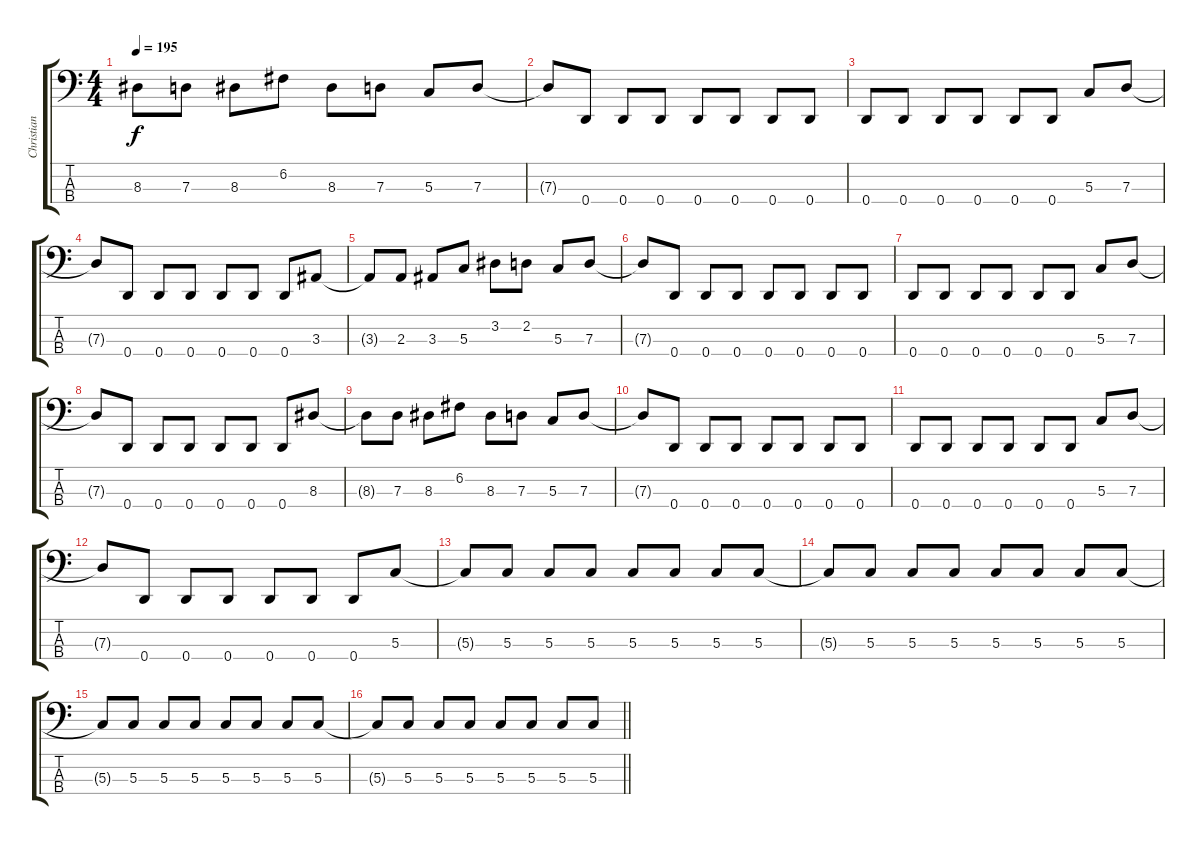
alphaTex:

\track ("Christian" "Christian") {instrument electricbassfinger}
\staff {score tabs}
\tuning (F2 C2 G1 D1) {hide}
\ts (4 4)
\tempo 195
\clef f4
\ks c
8.3{t}.8{dy f} 7.3.8 8.3.8 6.2.8 8.3.8 7.3.8 5.3.8 7.3.8 |
7.3{t}.8 0.4.8 0.4.8 0.4.8 0.4.8 0.4.8 0.4.8 0.4.8 |
0.4.8 0.4.8 0.4.8 0.4.8 0.4.8 0.4.8 5.3.8 7.3.8 |
7.3{t}.8 0.4.8 0.4.8 0.4.8 0.4.8 0.4.8 0.4.8 3.3.8 |
3.3{t}.8 2.3.8 3.3.8 5.3.8 3.2.8 2.2.8 5.3.8 7.3.8 |
7.3{t}.8 0.4.8 0.4.8 0.4.8 0.4.8 0.4.8 0.4.8 0.4.8 |
0.4.8 0.4.8 0.4.8 0.4.8 0.4.8 0.4.8 5.3.8 7.3.8 |
7.3{t}.8 0.4.8 0.4.8 0.4.8 0.4.8 0.4.8 0.4.8 8.3.8 |
8.3{t}.8 7.3.8 8.3.8 6.2.8 8.3.8 7.3.8 5.3.8 7.3.8 |
7.3{t}.8 0.4.8 0.4.8 0.4.8 0.4.8 0.4.8 0.4.8 0.4.8 |
0.4.8 0.4.8 0.4.8 0.4.8 0.4.8 0.4.8 5.3.8 7.3.8 |
7.3{t}.8 0.4.8 0.4.8 0.4.8 0.4.8 0.4.8 0.4.8 5.3.8 |
5.3{t}.8 5.3.8 5.3.8 5.3.8 5.3.8 5.3.8 5.3.8 5.3.8 |
5.3{t}.8 5.3.8 5.3.8 5.3.8 5.3.8 5.3.8 5.3.8 5.3.8 |
5.3{t}.8 5.3.8 5.3.8 5.3.8 5.3.8 5.3.8 5.3.8 5.3.8 |
\barLineRight lightlight
5.3{t}.8 5.3.8 5.3.8 5.3.8 5.3.8 5.3.8 5.3.8 5.3.8
